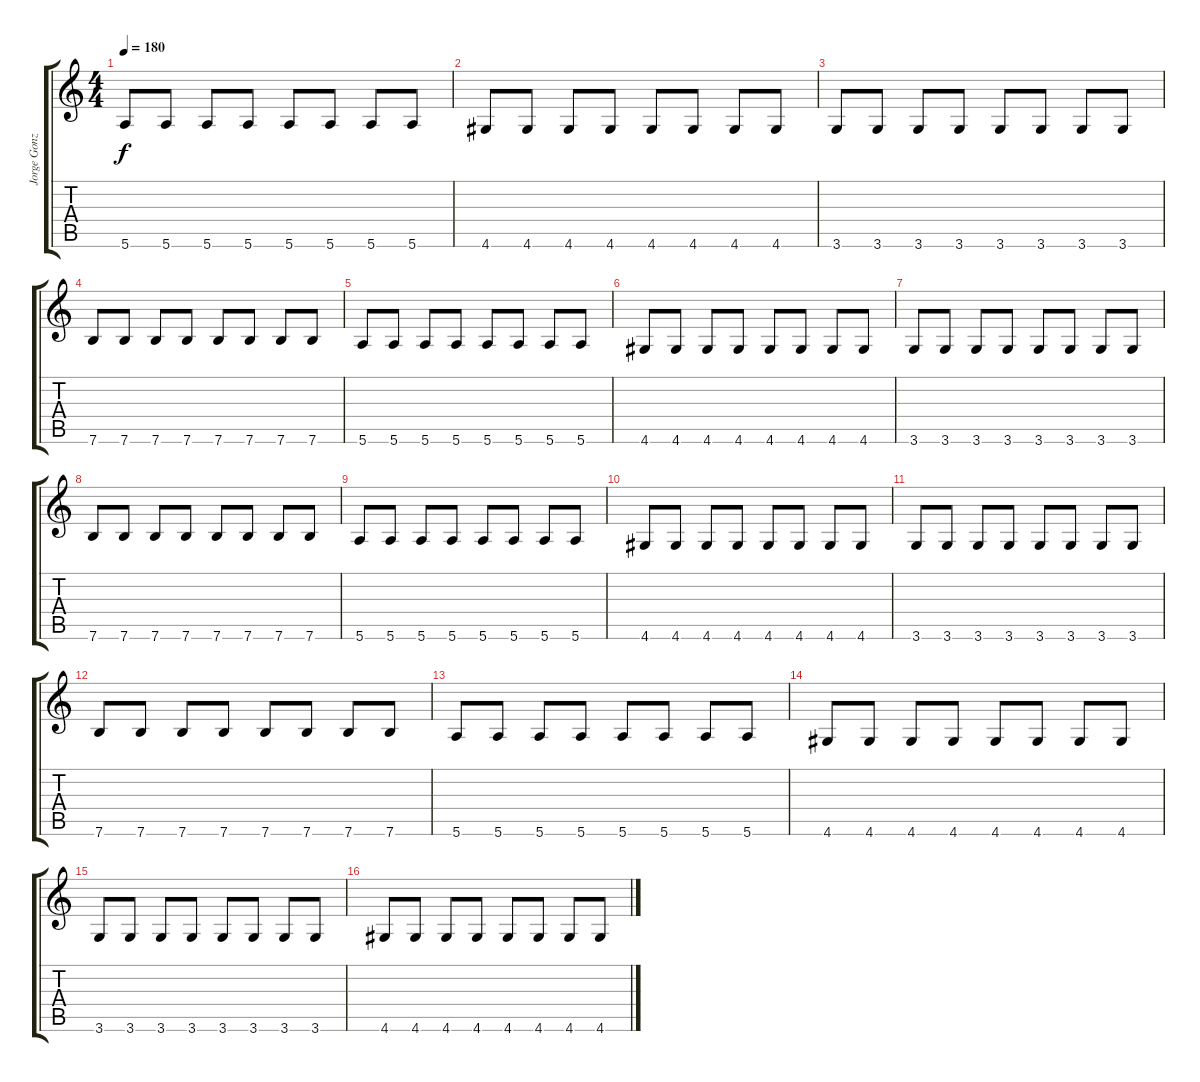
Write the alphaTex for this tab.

\track ("Jorge Gonzalez" "Jorge Gonz") {instrument electricbassfinger}
\staff {score tabs}
\tuning (E4 B3 G3 D3 A2 E2) {hide}
\ts (4 4)
\tempo 180
\clef g2
\ks c
5.6.8{dy f} 5.6.8 5.6.8 5.6.8 5.6.8 5.6.8 5.6.8 5.6.8 |
4.6.8 4.6.8 4.6.8 4.6.8 4.6.8 4.6.8 4.6.8 4.6.8 |
3.6.8 3.6.8 3.6.8 3.6.8 3.6.8 3.6.8 3.6.8 3.6.8 |
7.6.8 7.6.8 7.6.8 7.6.8 7.6.8 7.6.8 7.6.8 7.6.8 |
5.6.8 5.6.8 5.6.8 5.6.8 5.6.8 5.6.8 5.6.8 5.6.8 |
4.6.8 4.6.8 4.6.8 4.6.8 4.6.8 4.6.8 4.6.8 4.6.8 |
3.6.8 3.6.8 3.6.8 3.6.8 3.6.8 3.6.8 3.6.8 3.6.8 |
7.6.8 7.6.8 7.6.8 7.6.8 7.6.8 7.6.8 7.6.8 7.6.8 |
5.6.8 5.6.8 5.6.8 5.6.8 5.6.8 5.6.8 5.6.8 5.6.8 |
4.6.8 4.6.8 4.6.8 4.6.8 4.6.8 4.6.8 4.6.8 4.6.8 |
3.6.8 3.6.8 3.6.8 3.6.8 3.6.8 3.6.8 3.6.8 3.6.8 |
7.6.8 7.6.8 7.6.8 7.6.8 7.6.8 7.6.8 7.6.8 7.6.8 |
5.6.8 5.6.8 5.6.8 5.6.8 5.6.8 5.6.8 5.6.8 5.6.8 |
4.6.8 4.6.8 4.6.8 4.6.8 4.6.8 4.6.8 4.6.8 4.6.8 |
3.6.8 3.6.8 3.6.8 3.6.8 3.6.8 3.6.8 3.6.8 3.6.8 |
4.6.8 4.6.8 4.6.8 4.6.8 4.6.8 4.6.8 4.6.8 4.6.8
